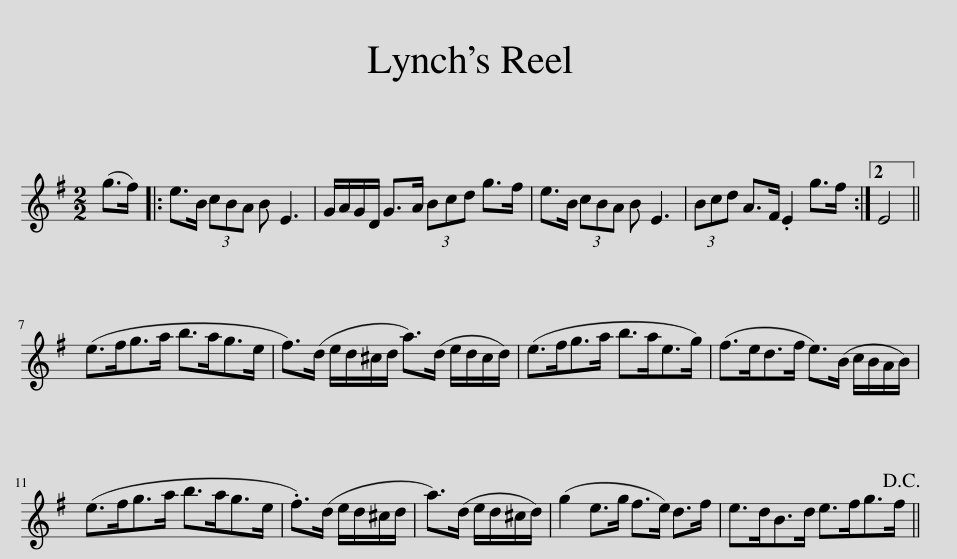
X:1
L:1/8
M:2/2
I:linebreak $
K:Emin
V:1 treble
V:1
 (g>f) |: e>B (3cBA B E3 | G/A/G/D/ G>A (3Bcd g>f | e>B (3cBA B E3 | (3Bcd A>F .E2 g>f :|2 %5
 E4 ||$ (e>fg>a b>ag>e | f>)(d e/d/^c/d/ a>)(d e/d/c/d/) | (e>fg>a b>ae>g) | (f>ed>f e>)(B c/B/A/B/) |$ %10
 (e>fg>a b>ag>e | .f>)(d e/d/^c/d/ | a>)(d e/d/^c/d/) | (g2 e>g f>e) d>f | e>dB>d e>fg>f!D.C.! || %15
